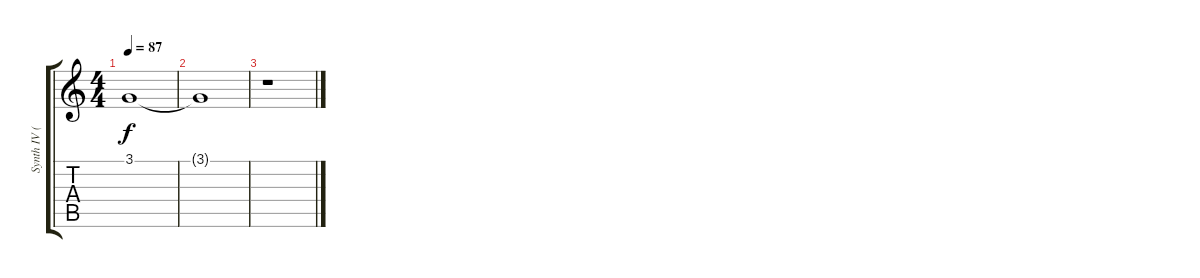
\track ("Synth IV (Banks)" "Synth IV (") {instrument synthstrings2}
\staff {score tabs}
\tuning (E4 B3 G3 D3 A2 E2) {hide}
\ts (4 4)
\tempo 87
\clef g2
\ks c
3.1{t}.1{dy f} |
3.1{t}.1 |
r.1
